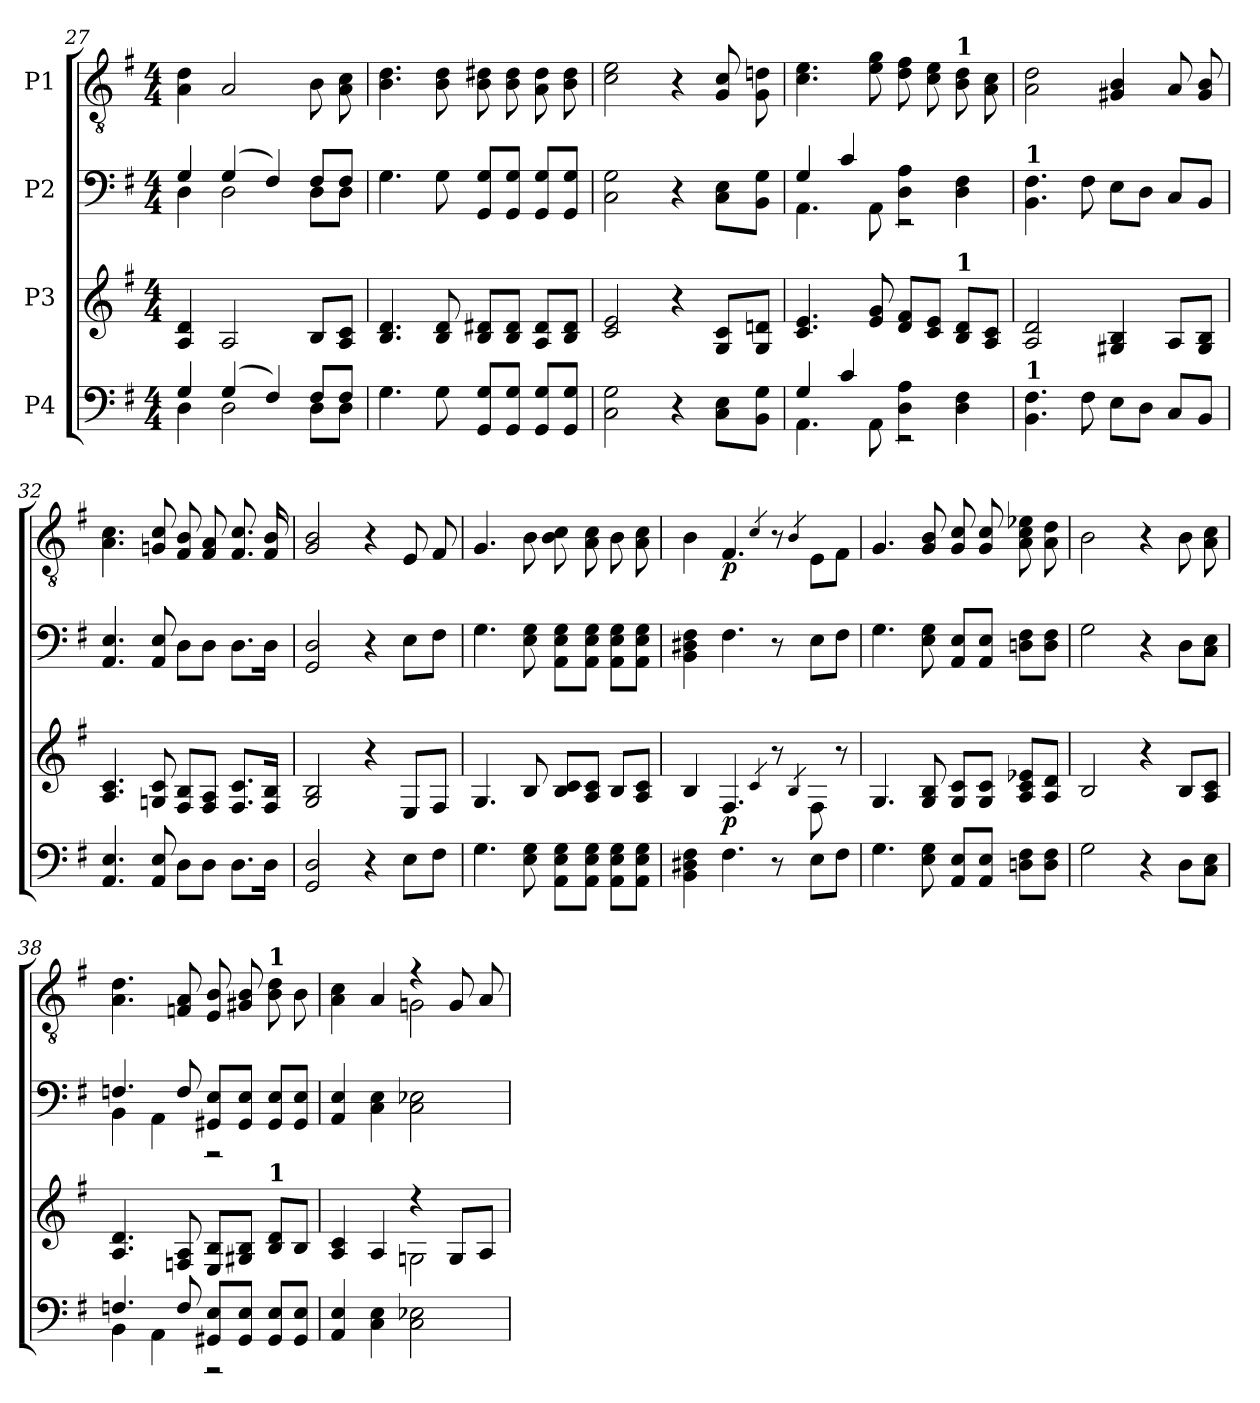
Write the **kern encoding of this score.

**kern	**kern	**dynam	**kern	**kern	**dynam
*part4	*part3	*part3	*part2	*part1	*part1
*staff4	*staff3	*staff3	*staff2	*staff1	*staff1
*I"P4	*I"P3	*	*I"P2	*I"P1	*
!!LO:PB:g=z
*clefF4	*clefG2	*	*clefF4	*clefGv2	*
*	*	*	*	*ITrd7c12	*
*k[f#]	*k[f#]	*	*k[f#]	*k[f#]	*
*G:	*G:	*	*G:	*G:	*
*M4/4	*M4/4	*	*M4/4	*M4/4	*
=27	=27	=27	=27	=27	=27
*^	*	*	*^	*	*
4Gi/	4Di\	4Ai/ 4di	.	4Gi/	4Di\	4AAi\ 4Di	.
(4Gi/	2Di\	2Ai/	.	(4Gi/	2Di\	2AAi/	.
4F#i/)	.	.	.	4F#i/)	.	.	.
8F#i/L	8Di\L	8Bi/L	.	8F#i/L	8Di\L	8BBi\	.
8F#i/J	8Di\J	8Ai/ 8ci/J	.	8F#i/J	8Di\J	8AAi\ 8Ci	.
*v	*v	*	*	*v	*v	*	*
=28	=28	=28	=28	=28	=28
4.Gi\	4.Bi/ 4.di	.	4.Gi\	4.BBi\ 4.Di	.
8Gi\	8Bi/ 8di	.	8Gi\	8BBi\ 8Di	.
8GGi/ 8Gi/L	8Bi/ 8d#Xi/L	.	8GGi/ 8Gi/L	8BBi\ 8D#Xi	.
8GGi/ 8Gi/J	8Bi/ 8d#i/J	.	8GGi/ 8Gi/J	8BBi\ 8D#i	.
8GGi/ 8Gi/L	8Ai/ 8d#i/L	.	8GGi/ 8Gi/L	8AAi\ 8D#i	.
8GGi/ 8Gi/J	8Bi/ 8d#i/J	.	8GGi/ 8Gi/J	8BBi\ 8D#i	.
=29	=29	=29	=29	=29	=29
2Ci\ 2Gi	2ci/ 2ei	.	2Ci\ 2Gi	2Ci\ 2Ei	.
4r	4r	.	4r	4r	.
8Ci\ 8Ei\L	8Gi/ 8ci/L	.	8Ci\ 8Ei\L	8GGi/ 8Ci	.
8BBi\ 8Gi\J	8Gi/ 8dni/J	.	8BBi\ 8Gi\J	8GGi\ 8Dni	.
=30	=30	=30	=30	=30	=30
*^	*	*	*^	*	*
4Gi/	4.AAi\	4.ci/ 4.ei	.	4Gi/	4.AAi\	4.Ci\ 4.Ei	.
4ci/	.	.	.	4ci/	.	.	.
.	8AAi\	8ei/ 8gi	.	.	8AAi\	8Ei\ 8Gi	.
4Di\ 4Ai	2r	8di/ 8f#i/L	.	4Di\ 4Ai	2r	8Di\ 8F#i	.
.	.	8ci/ 8ei/J	.	.	.	8Ci\ 8Ei	.
!	!	!	!	!	!	!LO:TX:a:B:t=1	!
!	!	!LO:TX:a:B:t=1	!	!	!	!	!
4Di\ 4F#i	.	8Bi/ 8di/L	.	4Di\ 4F#i	.	8BBi\ 8Di	.
.	.	8Ai/ 8ci/J	.	.	.	8AAi\ 8Ci	.
*v	*v	*	*	*v	*v	*	*
!!LO:LB:g=z
=31	=31	=31	=31	=31	=31
!	!	!	!LO:TX:a:B:t=1	!	!
!LO:TX:a:B:t=1	!	!	!	!	!
4.BBi\ 4.F#i	2Ai/ 2di	.	4.BBi\ 4.F#i	2AAi\ 2Di	.
8F#i\	.	.	8F#i\	.	.
8Ei\L	4G#Xi/ 4Bi	.	8Ei\L	4GG#Xi/ 4BBi	.
8Di\J	.	.	8Di\J	.	.
8Ci/L	8Ai/L	.	8Ci/L	8AAi/	.
8BBi/J	8G#i/ 8Bi/J	.	8BBi/J	8GG#i/ 8BBi	.
=32	=32	=32	=32	=32	=32
4.AAi/ 4.Ei	4.Ai/ 4.ci	.	4.AAi/ 4.Ei	4.AAi\ 4.Ci	.
8AAi/ 8Ei	8Gni/ 8ci	.	8AAi/ 8Ei	8GGni/ 8Ci	.
8Di\L	8F#i/ 8Bi/L	.	8Di\L	8FF#i/ 8BBi	.
8Di\J	8F#i/ 8Ai/J	.	8Di\J	8FF#i/ 8AAi	.
8.Di\L	8.F#i/ 8.ci/L	.	8.Di\L	8.FF#i/ 8.Ci	.
16Di\Jk	16F#i/ 16Bi/Jk	.	16Di\Jk	16FF#i/ 16BBi	.
=33	=33	=33	=33	=33	=33
2GGi/ 2Di	2Gi/ 2Bi	.	2GGi/ 2Di	2GGi/ 2BBi	.
4r	4r	.	4r	4r	.
8Ei\L	8Ei/L	.	8Ei\L	8EEi/	.
8F#i\J	8F#i/J	.	8F#i\J	8FF#i/	.
=34	=34	=34	=34	=34	=34
4.Gi\	4.Gi/	.	4.Gi\	4.GGi/	.
8Ei\ 8Gi	8Bi/	.	8Ei\ 8Gi	8BBi\	.
8AAi\ 8Ei\ 8Gi\L	8Bi/ 8ci/L	.	8AAi\ 8Ei\ 8Gi\L	8BBi\ 8Ci	.
8AAi\ 8Ei\ 8Gi\J	8Ai/ 8ci/J	.	8AAi\ 8Ei\ 8Gi\J	8AAi\ 8Ci	.
8AAi\ 8Ei\ 8Gi\L	8Bi/L	.	8AAi\ 8Ei\ 8Gi\L	8BBi\	.
8AAi\ 8Ei\ 8Gi\J	8Ai/ 8ci/J	.	8AAi\ 8Ei\ 8Gi\J	8AAi\ 8Ci	.
!!LO:LB:g=z
=35	=35	=35	=35	=35	=35
4BBi\ 4D#Xi 4F#i	4Bi/	.	4BBi\ 4D#Xi 4F#i	4BBi\	.
4.F#i\	4.F#i/	p	4.F#i\	4.FF#i/	p
.	4qci/	.	.	4qCi/	.
8r	8r	.	8r	8r	.
.	4qBi/	.	.	4qBBi/	.
8Ei\L	8F#i\	.	8Ei\L	8EEi\L	.
8F#i\J	8r	.	8F#i\J	8FF#i\J	.
=36	=36	=36	=36	=36	=36
4.Gi\	4.Gi/	.	4.Gi\	4.GGi/	.
8Ei\ 8Gi	8Gi/ 8Bi	.	8Ei\ 8Gi	8GGi/ 8BBi	.
8AAi/ 8Ei/L	8Gi/ 8ci/L	.	8AAi/ 8Ei/L	8GGi/ 8Ci	.
8AAi/ 8Ei/J	8Gi/ 8ci/J	.	8AAi/ 8Ei/J	8GGi/ 8Ci	.
8Dni\ 8F#i\L	8Ai/ 8ci/ 8e-Xi/L	.	8Dni\ 8F#i\L	8AAi\ 8Ci 8E-Xi	.
8Di\ 8F#i\J	8Ai/ 8di/J	.	8Di\ 8F#i\J	8AAi\ 8Di	.
=37	=37	=37	=37	=37	=37
2Gi\	2Bi/	.	2Gi\	2BBi\	.
4r	4r	.	4r	4r	.
8Di\L	8Bi/L	.	8Di\L	8BBi\	.
8Ci\ 8Ei\J	8Ai/ 8ci/J	.	8Ci\ 8Ei\J	8AAi\ 8Ci	.
!!LO:LB:g=z
=38	=38	=38	=38	=38	=38
*^	*	*	*^	*	*
4.Fni/	4BBi\	4.Ai/ 4.di	.	4.Fni/	4BBi\	4.AAi\ 4.Di	.
.	4AAi\	.	.	.	4AAi\	.	.
8Fi/	.	8Fni/ 8Ai	.	8Fi/	.	8FFni/ 8AAi	.
8GG#Xi/ 8Ei/L	2r	8Ei/ 8Bi/L	.	8GG#Xi/ 8Ei/L	2r	8EEi/ 8BBi	.
8GG#i/ 8Ei/J	.	8G#Xi/ 8Bi/J	.	8GG#i/ 8Ei/J	.	8GG#Xi/ 8BBi	.
!	!	!	!	!	!	!LO:TX:a:B:t=1	!
!	!	!LO:TX:a:B:t=1	!	!	!	!	!
8GG#i/ 8Ei/L	.	8Bi/ 8di/L	.	8GG#i/ 8Ei/L	.	8BBi\ 8Di	.
8GG#i/ 8Ei/J	.	8Bi/J	.	8GG#i/ 8Ei/J	.	8BBi\	.
*v	*v	*	*	*v	*v	*	*
=39	=39	=39	=39	=39	=39
*	*^	*	*	*^	*
4AAi/ 4Ei	4Ai/ 4ci	2ryy	.	4AAi/ 4Ei	4AAi\ 4Ci	2ryy	.
4Ci\ 4Ei	4Ai/	.	.	4Ci\ 4Ei	4AAi/	.	.
2Ci\ 2E-Xi	4r	2Gni\	.	2Ci\ 2E-Xi	4r	2GGni\	.
.	8Gi/L	.	.	.	8GGi/	.	.
.	8Ai/J	.	.	.	8AAi/	.	.
*	*v	*v	*	*	*v	*v	*
=	=	=	=	=	=
*-	*-	*-	*-	*-	*-
